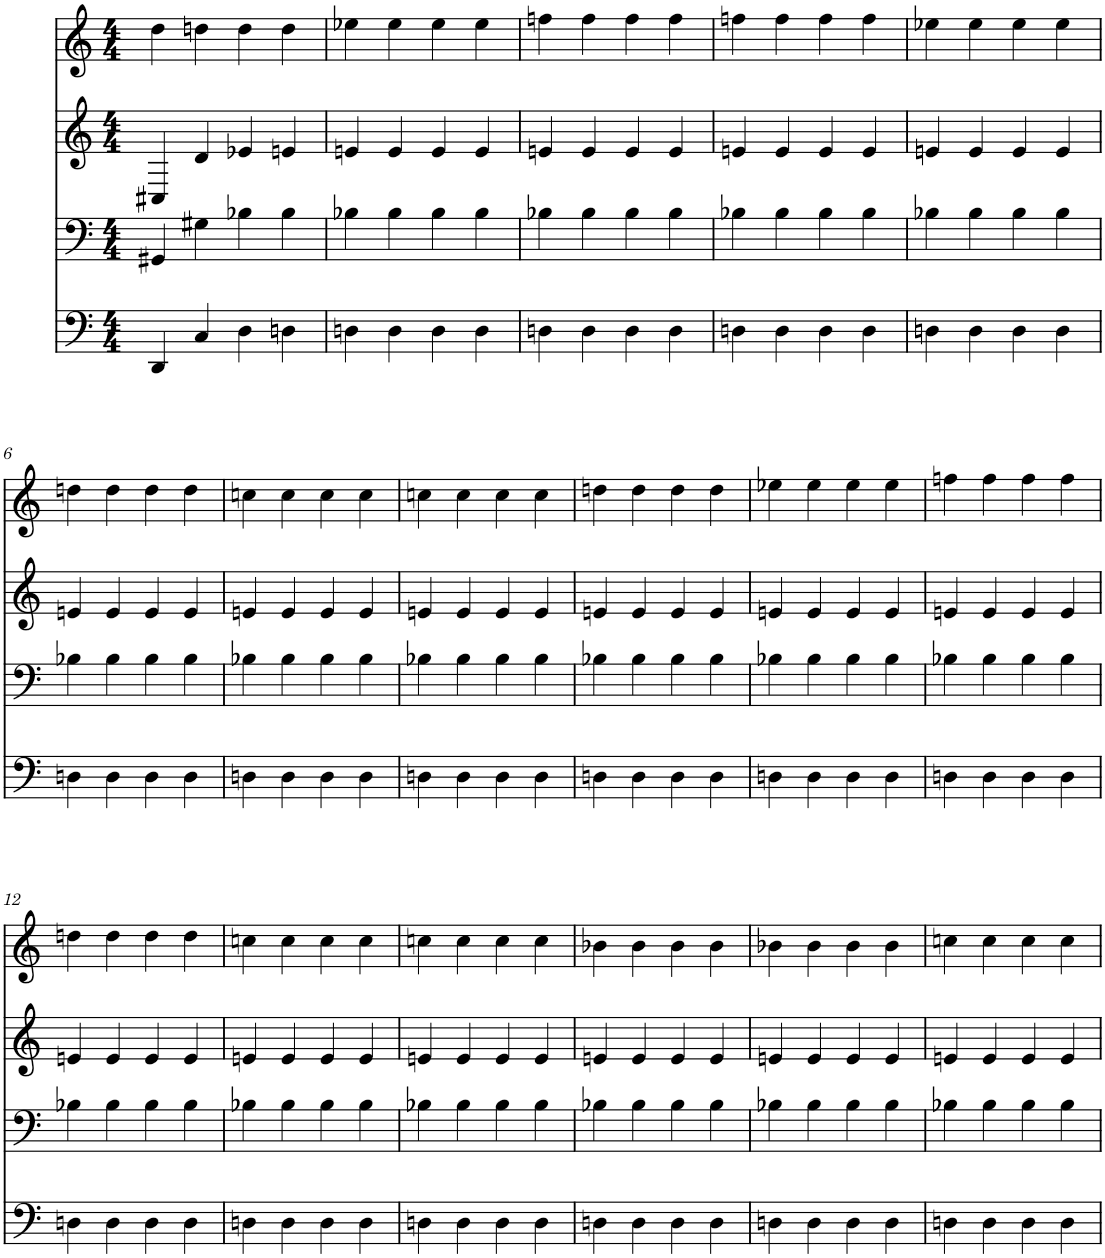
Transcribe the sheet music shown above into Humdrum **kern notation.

**kern	**kern	**kern	**kern
*part4	*part3	*part2	*part1
*staff4	*staff3	*staff2	*staff1
*I"Piano	*I"Piano	*I"Piano	*I"Piano
*I'Pno	*I'Pno	*I'Pno	*I'Pno
*clefF4	*clefF4	*clefG2	*clefG2
*k[]	*k[]	*k[]	*k[]
*M4/4	*M4/4	*M4/4	*M4/4
=1	=1	=1	=1
4DD/	4GG#X/	4C#X/	4dd\
4C/	4G#X\	4d/	4ddn\
4D\	4B-X\	4e-X/	4dd\
4Dn\	4B-\	4en/	4dd\
=2	=2	=2	=2
4Dn\	4B-X\	4en/	4ee-X\
4D\	4B-\	4e/	4ee-\
4D\	4B-\	4e/	4ee-\
4D\	4B-\	4e/	4ee-\
=3	=3	=3	=3
4Dn\	4B-X\	4en/	4ffn\
4D\	4B-\	4e/	4ff\
4D\	4B-\	4e/	4ff\
4D\	4B-\	4e/	4ff\
=4	=4	=4	=4
4Dn\	4B-X\	4en/	4ffn\
4D\	4B-\	4e/	4ff\
4D\	4B-\	4e/	4ff\
4D\	4B-\	4e/	4ff\
=5	=5	=5	=5
4Dn\	4B-X\	4en/	4ee-X\
4D\	4B-\	4e/	4ee-\
4D\	4B-\	4e/	4ee-\
4D\	4B-\	4e/	4ee-\
!!LO:LB:g=z
=6	=6	=6	=6
4Dn\	4B-X\	4en/	4ddn\
4D\	4B-\	4e/	4dd\
4D\	4B-\	4e/	4dd\
4D\	4B-\	4e/	4dd\
=7	=7	=7	=7
4Dn\	4B-X\	4en/	4ccn\
4D\	4B-\	4e/	4cc\
4D\	4B-\	4e/	4cc\
4D\	4B-\	4e/	4cc\
=8	=8	=8	=8
4Dn\	4B-X\	4en/	4ccn\
4D\	4B-\	4e/	4cc\
4D\	4B-\	4e/	4cc\
4D\	4B-\	4e/	4cc\
=9	=9	=9	=9
4Dn\	4B-X\	4en/	4ddn\
4D\	4B-\	4e/	4dd\
4D\	4B-\	4e/	4dd\
4D\	4B-\	4e/	4dd\
=10	=10	=10	=10
4Dn\	4B-X\	4en/	4ee-X\
4D\	4B-\	4e/	4ee-\
4D\	4B-\	4e/	4ee-\
4D\	4B-\	4e/	4ee-\
=11	=11	=11	=11
4Dn\	4B-X\	4en/	4ffn\
4D\	4B-\	4e/	4ff\
4D\	4B-\	4e/	4ff\
4D\	4B-\	4e/	4ff\
!!LO:LB:g=z
=12	=12	=12	=12
4Dn\	4B-X\	4en/	4ddn\
4D\	4B-\	4e/	4dd\
4D\	4B-\	4e/	4dd\
4D\	4B-\	4e/	4dd\
=13	=13	=13	=13
4Dn\	4B-X\	4en/	4ccn\
4D\	4B-\	4e/	4cc\
4D\	4B-\	4e/	4cc\
4D\	4B-\	4e/	4cc\
=14	=14	=14	=14
4Dn\	4B-X\	4en/	4ccn\
4D\	4B-\	4e/	4cc\
4D\	4B-\	4e/	4cc\
4D\	4B-\	4e/	4cc\
=15	=15	=15	=15
4Dn\	4B-X\	4en/	4b-X\
4D\	4B-\	4e/	4b-\
4D\	4B-\	4e/	4b-\
4D\	4B-\	4e/	4b-\
=16	=16	=16	=16
4Dn\	4B-X\	4en/	4b-X\
4D\	4B-\	4e/	4b-\
4D\	4B-\	4e/	4b-\
4D\	4B-\	4e/	4b-\
=17	=17	=17	=17
4Dn\	4B-X\	4en/	4ccn\
4D\	4B-\	4e/	4cc\
4D\	4B-\	4e/	4cc\
4D\	4B-\	4e/	4cc\
=	=	=	=
*-	*-	*-	*-
